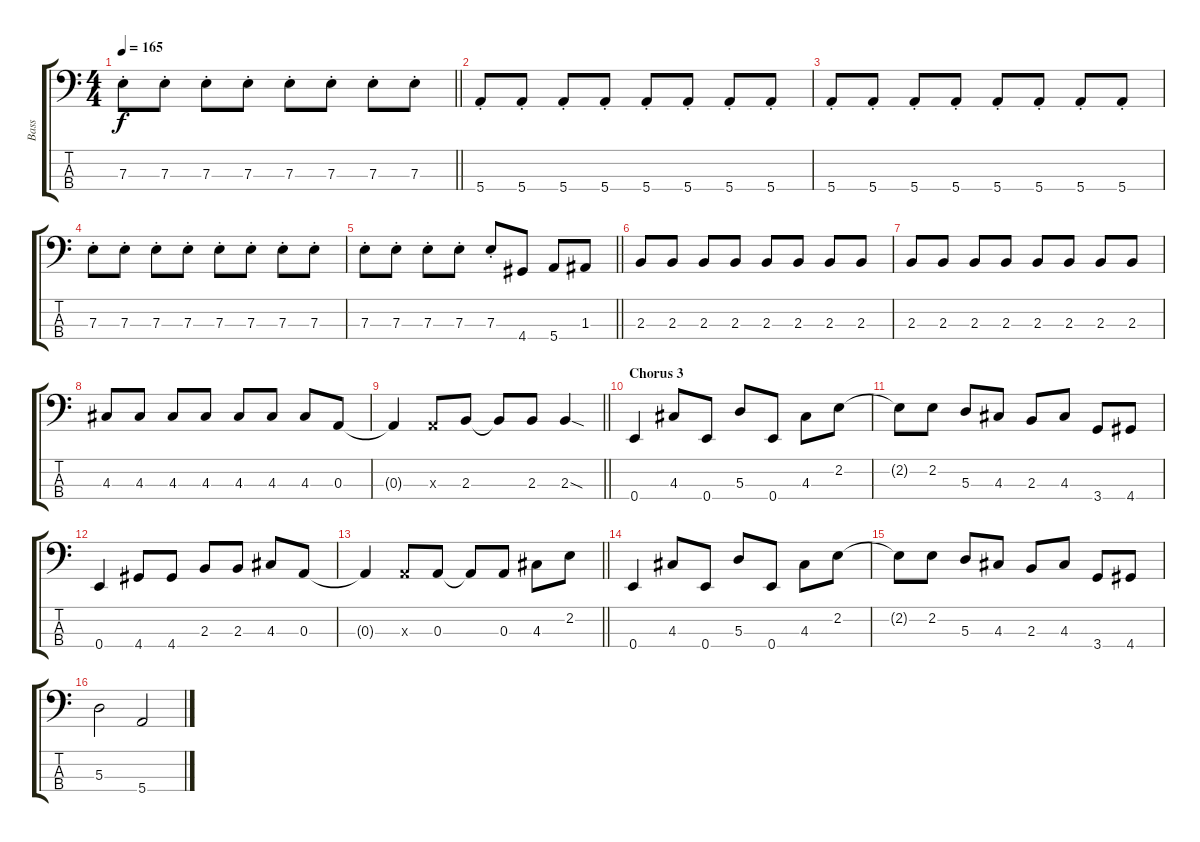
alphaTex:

\track ("Bass" "Bass") {instrument electricbassfinger}
\staff {score tabs}
\tuning (G2 D2 A1 E1) {hide}
\ts (4 4)
\tempo 165
\clef f4
\barLineRight lightlight
\ks c
7.3{st}.8{dy f} 7.3{st}.8 7.3{st}.8 7.3{st}.8 7.3{st}.8 7.3{st}.8 7.3{st}.8 7.3{st}.8 |
5.4{st}.8 5.4{st}.8 5.4{st}.8 5.4{st}.8 5.4{st}.8 5.4{st}.8 5.4{st}.8 5.4{st}.8 |
5.4{st}.8 5.4{st}.8 5.4{st}.8 5.4{st}.8 5.4{st}.8 5.4{st}.8 5.4{st}.8 5.4{st}.8 |
7.3{st}.8 7.3{st}.8 7.3{st}.8 7.3{st}.8 7.3{st}.8 7.3{st}.8 7.3{st}.8 7.3{st}.8 |
\barLineRight lightlight
7.3{st}.8 7.3{st}.8 7.3{st}.8 7.3{st}.8 7.3{st}.8 4.4.8 5.4.8 1.3.8 |
2.3.8 2.3.8 2.3.8 2.3.8 2.3.8 2.3.8 2.3.8 2.3.8 |
2.3.8 2.3.8 2.3.8 2.3.8 2.3.8 2.3.8 2.3.8 2.3.8 |
4.3.8 4.3.8 4.3.8 4.3.8 4.3.8 4.3.8 4.3.8 0.3.8 |
\barLineRight lightlight
0.3{t}.4 0.3{x}.8 2.3.8 2.3{t}.8 2.3.8 2.3{sod}.4 |
\section ("" "Chorus 3")
0.4.4 4.3.8 0.4.8 5.3.8 0.4.8 4.3.8 2.2.8 |
2.2{t}.8 2.2.8 5.3.8 4.3.8 2.3.8 4.3.8 3.4.8 4.4.8 |
0.4.4 4.4.8 4.4.8 2.3.8 2.3.8 4.3.8 0.3.8 |
\barLineRight lightlight
0.3{t}.4 0.3{x}.8 0.3.8 0.3{t}.8 0.3.8 4.3.8 2.2.8 |
0.4.4 4.3.8 0.4.8 5.3.8 0.4.8 4.3.8 2.2.8 |
2.2{t}.8 2.2.8 5.3.8 4.3.8 2.3.8 4.3.8 3.4.8 4.4.8 |
5.3.2 5.4.2
